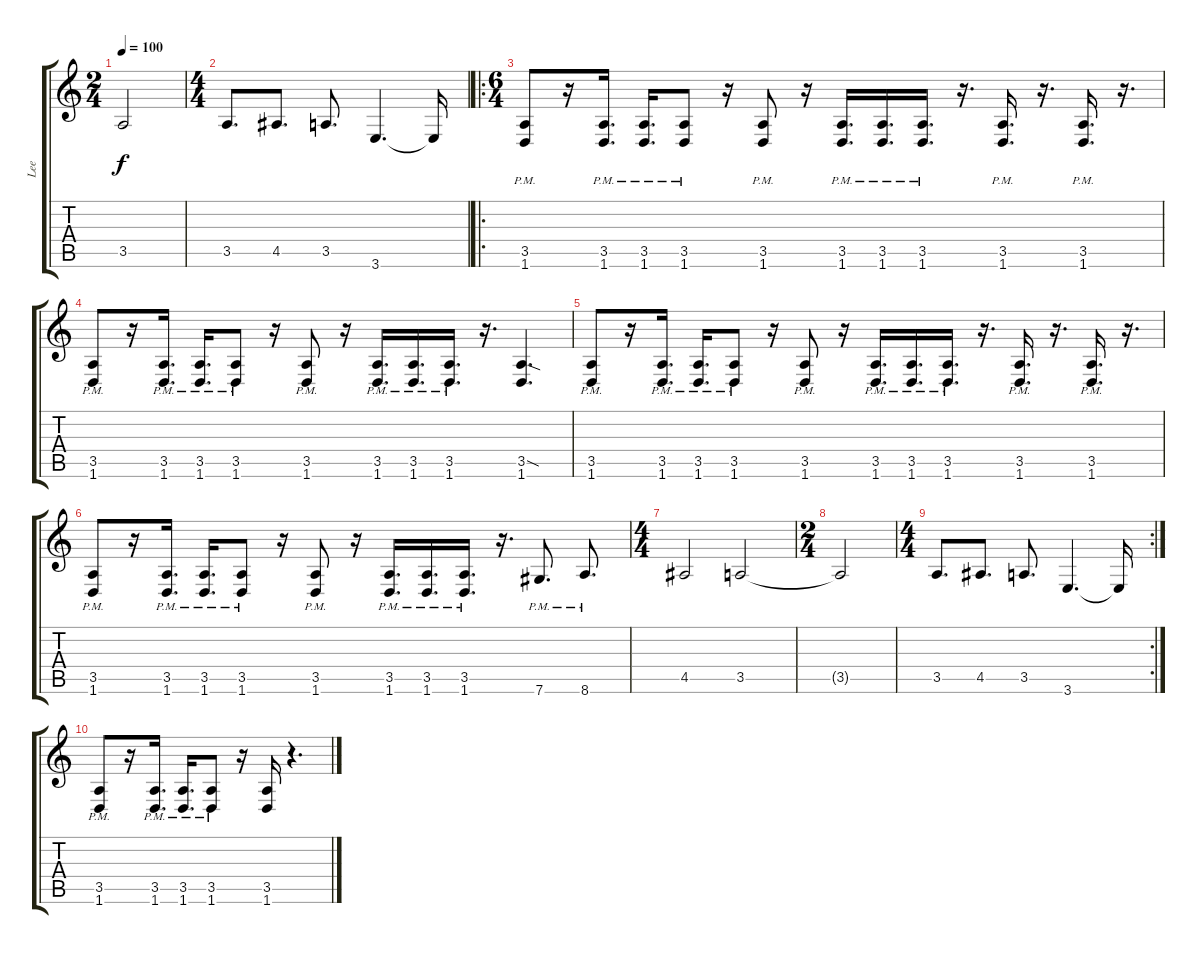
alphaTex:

\track ("Lee" "Lee") {instrument overdrivenguitar}
\staff {score tabs}
\tuning (Db4 Ab3 E3 B2 Gb2 Db2) {hide}
\ts (2 4)
\tempo 100
\clef g2
\ks c
3.5{t}.2{dy f} |
\ts (4 4)
3.5.8{d} 4.5.8{d} 3.5.8{d} 3.6.4{d} 3.6{t}.16 |
\ro
\ts (6 4)
(3.5{pm} 1.6).8 r.16 (3.5{pm} 1.6{pm}).16{d} (3.5{pm} 1.6{pm}).16{d} (3.5{pm} 1.6{pm}).8 r.16 (3.5{pm} 1.6{pm}).8 r.16 (3.5{pm} 1.6{pm}).16{d} (3.5{pm} 1.6{pm}).16{d} (3.5{pm} 1.6{pm}).16{d} r.16{d} (3.5{pm} 1.6{pm}).16{d} r.16{d} (3.5{pm} 1.6{pm}).16{d} r.16{d} |
(3.5{pm} 1.6).8 r.16 (3.5{pm} 1.6{pm}).16{d} (3.5{pm} 1.6{pm}).16{d} (3.5{pm} 1.6{pm}).8 r.16 (3.5{pm} 1.6{pm}).8 r.16 (3.5{pm} 1.6{pm}).16{d} (3.5{pm} 1.6{pm}).16{d} (3.5{pm} 1.6{pm}).16{d} r.16{d} (3.5{sod} 1.6).4{d} |
(3.5{pm} 1.6).8 r.16 (3.5{pm} 1.6{pm}).16{d} (3.5{pm} 1.6{pm}).16{d} (3.5{pm} 1.6{pm}).8 r.16 (3.5{pm} 1.6{pm}).8 r.16 (3.5{pm} 1.6{pm}).16{d} (3.5{pm} 1.6{pm}).16{d} (3.5{pm} 1.6{pm}).16{d} r.16{d} (3.5{pm} 1.6{pm}).16{d} r.16{d} (3.5{pm} 1.6{pm}).16{d} r.16{d} |
(3.5{pm} 1.6).8 r.16 (3.5{pm} 1.6{pm}).16{d} (3.5{pm} 1.6{pm}).16{d} (3.5{pm} 1.6{pm}).8 r.16 (3.5{pm} 1.6{pm}).8 r.16 (3.5{pm} 1.6{pm}).16{d} (3.5{pm} 1.6{pm}).16{d} (3.5{pm} 1.6{pm}).16{d} r.16{d} 7.6{pm}.8{d} 8.6{pm}.8{d} |
\ts (4 4)
4.5.2 3.5.2 |
\ts (2 4)
3.5{t}.2 |
\rc 2
\ts (4 4)
3.5.8{d} 4.5.8{d} 3.5.8{d} 3.6.4{d} 3.6{t}.16 |
(3.5{pm} 1.6).8 r.16 (3.5{pm} 1.6{pm}).16{d} (3.5{pm} 1.6{pm}).16{d} (3.5{pm} 1.6{pm}).8 r.16 (3.5 1.6).16 r.4{d}
